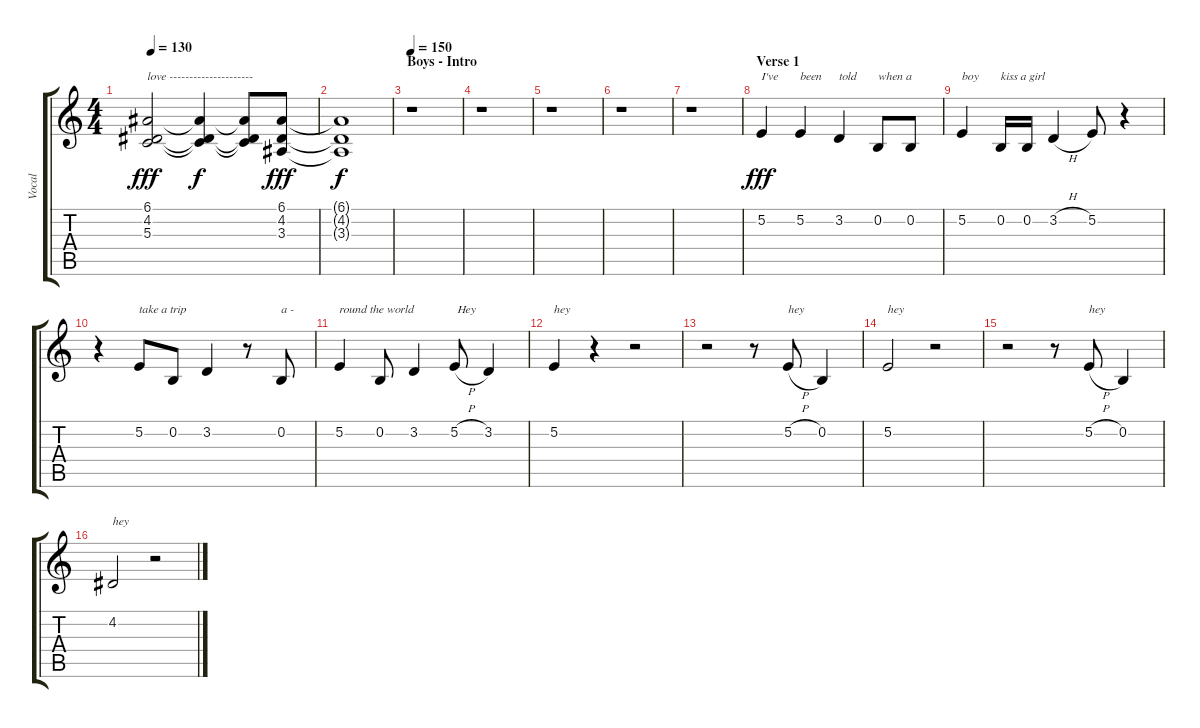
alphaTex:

\track ("Vocal" "Vocal") {instrument altosax}
\staff {score tabs}
\tuning (E4 B3 G3 D3 A2 E2) {hide}
\ts (4 4)
\tempo 130
\clef g2
\ks c
(6.1 4.2 5.3).2{txt "love ---------------------" dy fff} (6.1{t} 4.2{t} 5.3{t}).4{dy f} (6.1{t} 4.2{t} 5.3{t}).8 (6.1 4.2 3.3).8{dy fff} |
(6.1{t} 4.2{t} 3.3{t}).1{dy f} |
\section ("" "Boys - Intro")
\tempo 150
r.1{volume 16 instrument altosax} |
r.1 |
r.1 |
r.1 |
r.1 |
\section ("" "Verse 1")
5.2.4{txt "I've" dy fff} 5.2.4{txt "been"} 3.2.4{txt "told"} 0.2.8{txt "when a"} 0.2.8 |
5.2.4{txt "boy"} 0.2.16{txt "kiss a girl"} 0.2.16 3.2{h}.4 5.2.8 r.4 |
r.4 5.2.8{txt "take a trip"} 0.2.8 3.2.4 r.8 0.2.8{txt "a -"} |
5.2.4{txt "round the world"} 0.2.8 3.2.4 5.2{h}.8{txt " Hey"} 3.2.4 |
5.2.4{txt "hey"} r.4 r.2 |
r.2 r.8 5.2{h}.8{txt "hey"} 0.2.4 |
5.2.2{txt "hey"} r.2 |
r.2 r.8 5.2{h}.8{txt "hey"} 0.2.4 |
4.2.2{txt "hey"} r.2
